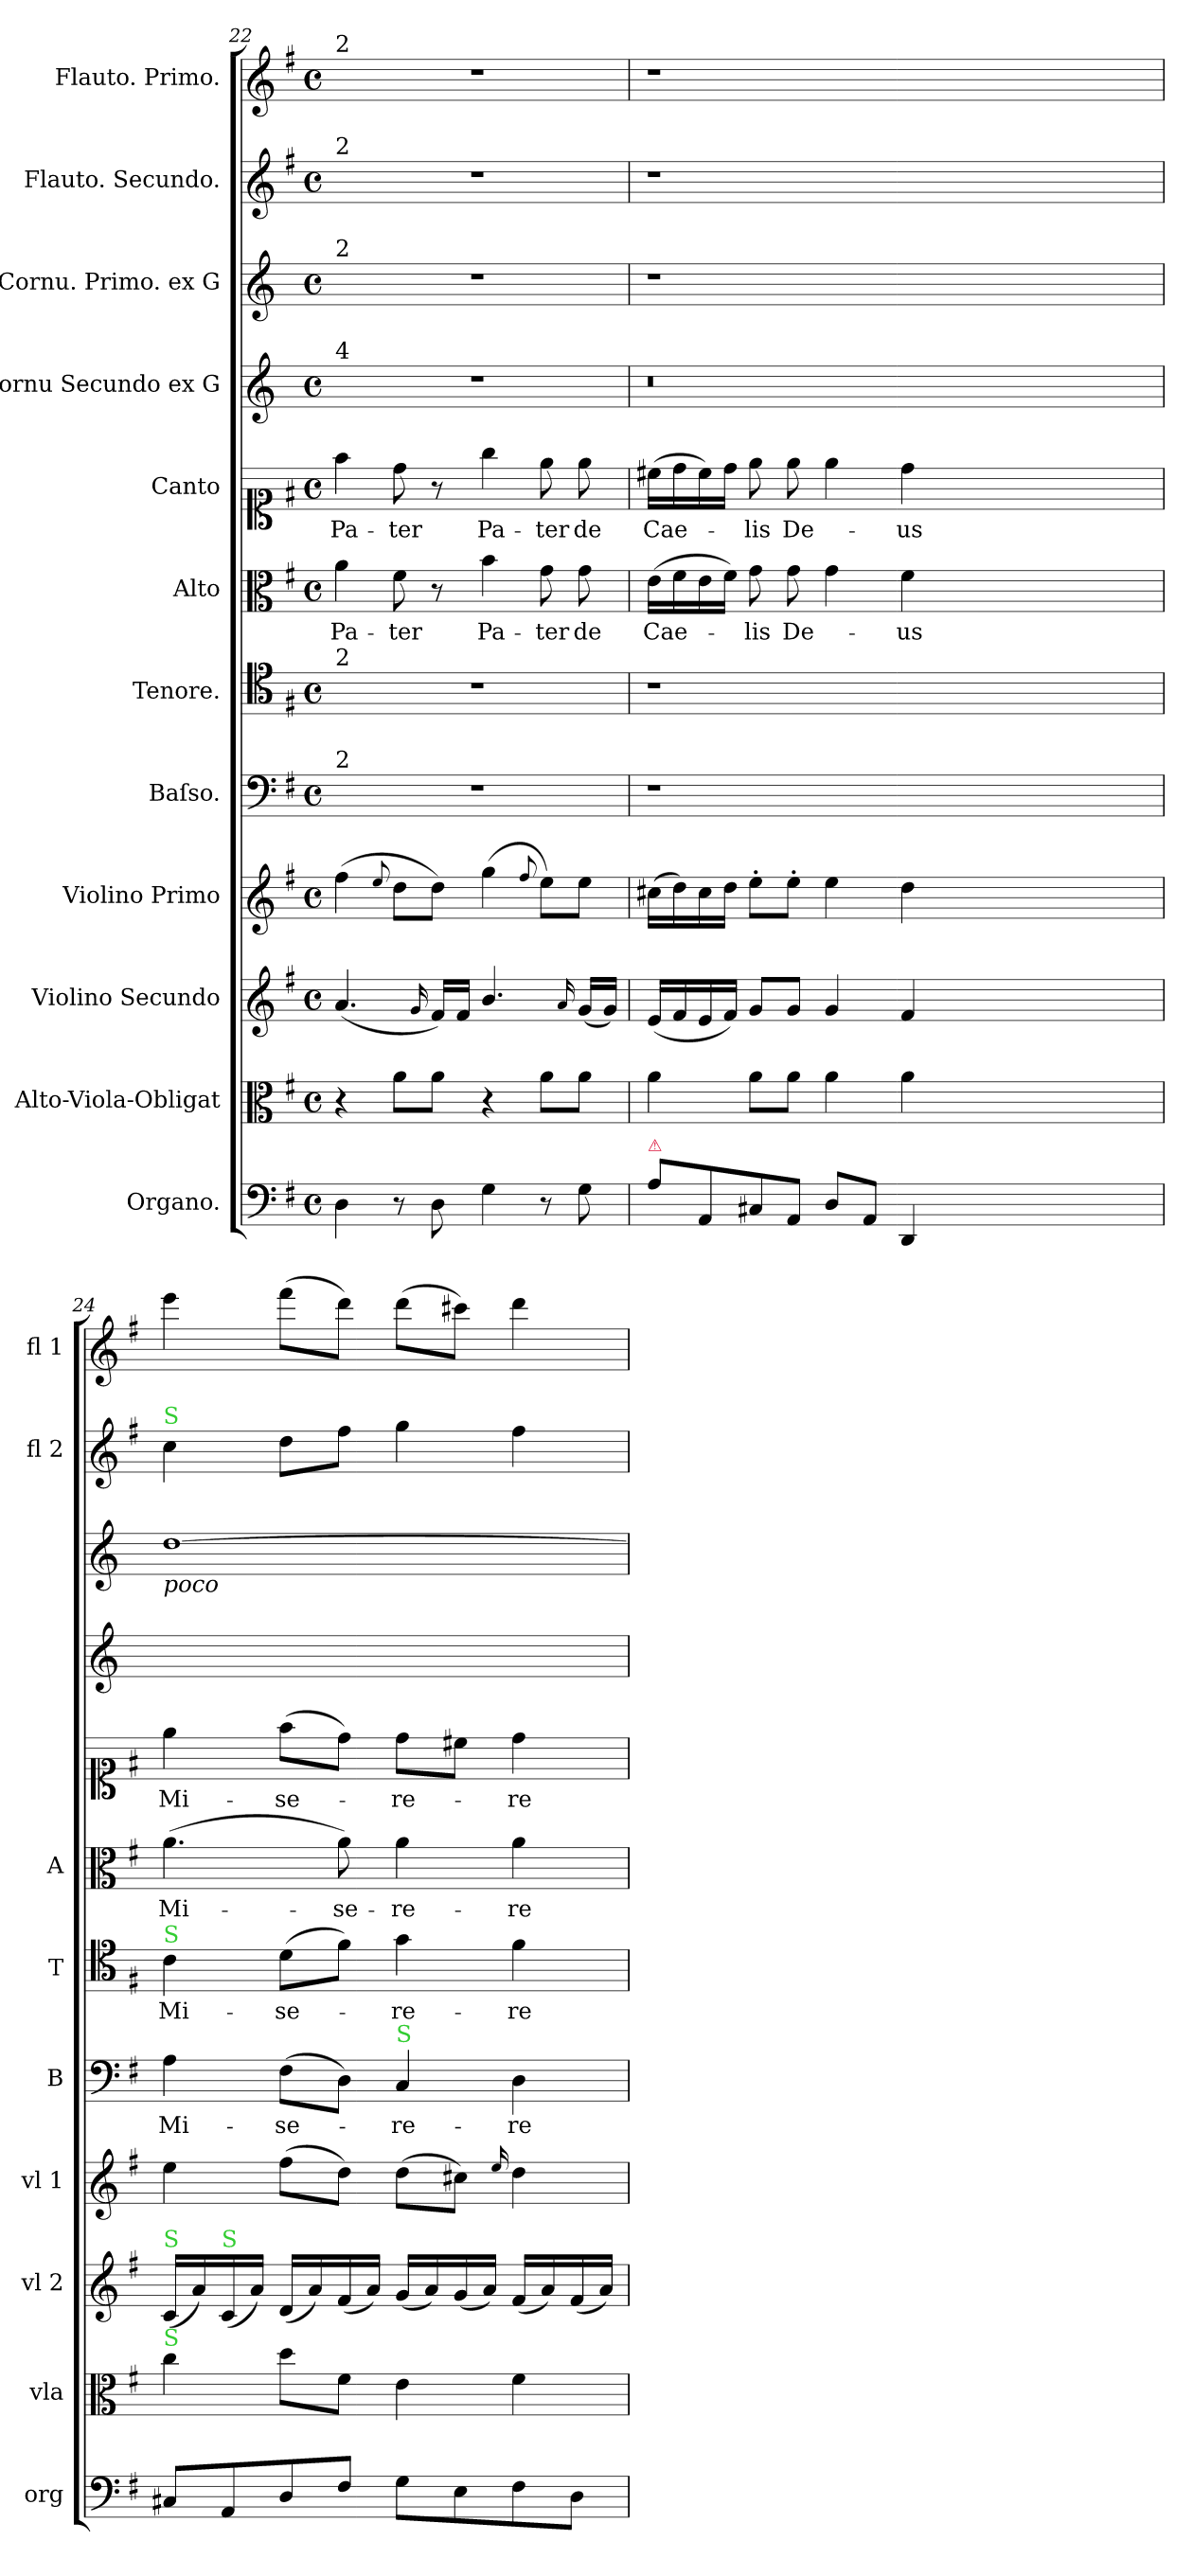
**kern	**dynam	**kern	**kern	**dynam	**kern	**dynam	**kern	**text	**kern	**text	**kern	**text	**kern	**text	**kern	**kern	**kern	**dynam	**kern	**dynam
*part12	*part12	*part11	*part10	*part10	*part9	*part9	*part8	*part8	*part7	*part7	*part6	*part6	*part5	*part5	*part4	*part3	*part2	*part2	*part1	*part1
*staff12	*staff12	*staff11	*staff10	*staff10	*staff9	*staff9	*staff8	*staff8	*staff7	*staff7	*staff6	*staff6	*staff5	*staff5	*staff4	*staff3	*staff2	*staff2	*staff1	*staff1
*I"Organo.	*	*I"Alto-Viola-Obligat	*I"Violino Secundo	*	*I"Violino Primo	*	*I"Baſso.	*	*I"Tenore.	*	*I"Alto	*	*I"Canto	*	*I"Cornu Secundo ex G	*I"Cornu. Primo. ex G	*I"Flauto. Secundo.	*	*I"Flauto. Primo.	*
*I'org	*	*I'vla	*I'vl 2	*	*I'vl 1	*	*I'B	*	*I'T	*	*I'A	*	*	*	*	*	*I'fl 2	*	*I'fl 1	*
*clefF4	*	*clefC3	*clefG2	*	*clefG2	*	*clefF4	*	*clefC4	*	*clefC3	*	*clefC1	*	*clefG2	*clefG2	*clefG2	*	*clefG2	*
*	*	*	*	*	*	*	*	*	*	*	*	*	*	*	*ITrd3c5	*ITrd3c5	*	*	*	*
*k[f#]	*	*k[f#]	*k[f#]	*	*k[f#]	*	*k[f#]	*	*k[f#]	*	*k[f#]	*	*k[f#]	*	*k[f#]	*k[f#]	*k[f#]	*	*k[f#]	*
*G:	*	*G:	*G:	*	*G:	*	*G:	*	*G:	*	*G:	*	*G:	*	*G:	*G:	*G:	*	*G:	*
*M4/4	*	*M4/4	*M4/4	*	*M4/4	*	*M4/4	*	*M4/4	*	*M4/4	*	*M4/4	*	*M4/4	*M4/4	*M4/4	*	*M4/4	*
*met(c)	*	*met(c)	*met(c)	*	*met(c)	*	*met(c)	*	*met(c)	*	*met(c)	*	*met(c)	*	*met(c)	*met(c)	*met(c)	*	*met(c)	*
=22	=22	=22	=22	=22	=22	=22	=22	=22	=22	=22	=22	=22	=22	=22	=22	=22	=22	=22	=22	=22
!	!	!	!	!	!	!	!	!	!	!	!	!	!	!	!	!	!	!	!LO:TX:a:t=2	!
!	!	!	!	!	!	!	!	!	!	!	!	!	!	!	!	!	!LO:TX:a:t=2	!	!	!
!	!	!	!	!	!	!	!	!	!	!	!	!	!	!	!	!LO:TX:a:t=2	!	!	!	!
!	!	!	!	!	!	!	!	!	!	!	!	!	!	!	!LO:TX:a:t=4	!	!	!	!	!
!	!	!	!	!	!	!	!	!	!LO:TX:a:t=2	!	!	!	!	!	!	!	!	!	!	!
!	!	!	!	!	!	!	!LO:TX:a:t=2	!	!	!	!	!	!	!	!	!	!	!	!	!
!	!LO:DY:b	!	!	!LO:DY:b	!	!LO:DY:b	!	!	!	!	!	!	!	!	!	!	!	!	!	!
4D\	piano	4r	(4.a/	piano	(4ff#\	piano	1r	.	1r	.	4a\	Pa-	4ff#\	Pa-	1r	1r	1r	.	1r	.
.	.	.	.	.	8qqee/	.	.	.	.	.	.	.	.	.	.	.	.	.	.	.
8r	.	8a\L	.	.	8dd\L	.	.	.	.	.	8f#\	-ter	8dd\	-ter	.	.	.	.	.	.
.	.	.	16qqg/	.	.	.	.	.	.	.	.	.	.	.	.	.	.	.	.	.
8D\	.	8a\J	16f#/LL)	.	8dd\J)	.	.	.	.	.	8r	.	8r	.	.	.	.	.	.	.
.	.	.	16f#/JJ	.	.	.	.	.	.	.	.	.	.	.	.	.	.	.	.	.
4G\	.	4r	4.b/	.	(4gg\	.	.	.	.	.	4b\	Pa-	4gg\	Pa-	.	.	.	.	.	.
.	.	.	.	.	8qqff#/	.	.	.	.	.	.	.	.	.	.	.	.	.	.	.
8r	.	8a\L	.	.	8ee\L)	.	.	.	.	.	8g\	-ter	8ee\	-ter	.	.	.	.	.	.
.	.	.	16qqa/	.	.	.	.	.	.	.	.	.	.	.	.	.	.	.	.	.
8G\	.	8a\J	(16g/LL	.	8ee\J	.	.	.	.	.	8g\	de	8ee\	de	.	.	.	.	.	.
.	.	.	16g/JJ)	.	.	.	.	.	.	.	.	.	.	.	.	.	.	.	.	.
=23	=23	=23	=23	=23	=23	=23	=23	=23	=23	=23	=23	=23	=23	=23	=23	=23	=23	=23	=23	=23
!LO:TX:a:color=crimson:t=⚠	!	!	!	!	!	!	!	!	!	!	!	!	!	!	!	!	!	!	!	!
8A\L	.	4a\	(16e/LL	.	(16cc#X\LL	.	1r	.	1r	.	(16e\LL	Cae-	(16cc#X\LL	Cae-	0.r	1r	1r	.	1r	.
.	.	.	16f#/	.	16dd\)	.	.	.	.	.	16f#\	.	16dd\	.	.	.	.	.	.	.
8AA/	.	.	16e/	.	16cc#\	.	.	.	.	.	16e\	.	16cc#\)	.	.	.	.	.	.	.
.	.	.	16f#/JJ)	.	16dd\JJ	.	.	.	.	.	16f#\JJ)	.	16dd\JJ	.	.	.	.	.	.	.
8C#X/	.	8a\L	8g/L	.	8ee'\L	.	.	.	.	.	8g\	-lis	8ee\	-lis	.	.	.	.	.	.
8AA/J	.	8a\J	8g/J	.	8ee'\J	.	.	.	.	.	8g\	De-	8ee\	De-	.	.	.	.	.	.
8D/L	.	4a\	4g/	.	4ee\	.	.	.	.	.	4g\	.	4ee\	.	.	.	.	.	.	.
8AA/J	.	.	.	.	.	.	.	.	.	.	.	.	.	.	.	.	.	.	.	.
4DD/	.	4a\	4f#/	.	4dd\	.	.	.	.	.	4f#\	-us	4dd\	-us	.	.	.	.	.	.
0ryy	.	0ryy	0ryy	.	0ryy	.	0ryy	.	0ryy	.	0ryy	.	0ryy	.	.	0ryy	0ryy	.	0ryy	.
=24	=24	=24	=24	=24	=24	=24	=24	=24	=24	=24	=24	=24	=24	=24	=24	=24	=24	=24	=24	=24
!	!	!	!	!	!	!	!	!	!	!	!	!	!	!	!	!	!LO:TX:a:color=limegreen:t=S	!	!	!
!	!	!	!	!	!	!	!	!	!	!	!	!	!	!	!	!LO:TX:b:i:t=poco	!	!	!	!
!	!	!	!	!	!	!	!	!	!LO:TX:a:color=limegreen:t=S	!	!	!	!	!	!	!	!	!	!	!
!	!	!	!LO:TX:a:color=limegreen:t=S	!	!	!	!	!	!	!	!	!	!	!	!	!	!	!	!	!
!	!	!LO:TX:a:color=limegreen:t=S	!	!	!	!	!	!	!	!	!	!	!	!	!	!	!	!	!	!
!	!LO:DY:b	!	!	!LO:DY:b	!	!LO:DY:b	!	!	!	!	!	!	!	!	!	!	!	!LO:DY:b	!	!LO:DY:b
8C#X/L	forte poco	4cc\	(16c/LL	poco forte	4ee\	poco forte	4A\	Mi-	4c\	Mi-	(4.a\	Mi-	4ee\	Mi-	1ryy	[1a	4cc\	poco forte	4eee\	poco forte
.	.	.	16a/)	.	.	.	.	.	.	.	.	.	.	.	.	.	.	.	.	.
!	!	!	!LO:TX:a:color=limegreen:t=S	!	!	!	!	!	!	!	!	!	!	!	!	!	!	!	!	!
8AA/	.	.	(16c/	.	.	.	.	.	.	.	.	.	.	.	.	.	.	.	.	.
.	.	.	16a/JJ)	.	.	.	.	.	.	.	.	.	.	.	.	.	.	.	.	.
8D/	.	8dd\L	(16d/LL	.	(8ff#\L	.	(8F#\L	-se-	(8d\L	-se-	.	.	(8ff#\L	-se-	.	.	8dd\L	.	(8fff#\L	.
.	.	.	16a/)	.	.	.	.	.	.	.	.	.	.	.	.	.	.	.	.	.
8F#/J	.	8f#\J	(16f#/	.	8dd\J)	.	8D\J)	.	8f#\J)	.	8a\)	-se-	8dd\J)	.	.	.	8ff#\J	.	8ddd\J)	.
.	.	.	16a/JJ)	.	.	.	.	.	.	.	.	.	.	.	.	.	.	.	.	.
!	!	!	!	!	!	!	!LO:TX:a:color=limegreen:t=S	!	!	!	!	!	!	!	!	!	!	!	!	!
8G\L	.	4e\	(16g/LL	.	(8dd\L	.	4C/	-re-	4g\	-re-	4a\	-re-	8dd\L	-re-	.	.	4gg\	.	(8ddd\L	.
.	.	.	16a/)	.	.	.	.	.	.	.	.	.	.	.	.	.	.	.	.	.
8E\	.	.	(16g/	.	8cc#X\J)	.	.	.	.	.	.	.	8cc#X\J	.	.	.	.	.	8ccc#X\J)	.
.	.	.	16a/JJ)	.	.	.	.	.	.	.	.	.	.	.	.	.	.	.	.	.
.	.	.	.	.	16qqee/	.	.	.	.	.	.	.	.	.	.	.	.	.	.	.
8F#\	.	4f#\	(16f#/LL	.	4dd\	.	4D\	-re	4f#\	-re	4a\	-re	4dd\	-re	.	.	4ff#\	.	4ddd\	.
.	.	.	16a/)	.	.	.	.	.	.	.	.	.	.	.	.	.	.	.	.	.
8D\J	.	.	(16f#/	.	.	.	.	.	.	.	.	.	.	.	.	.	.	.	.	.
.	.	.	16a/JJ)	.	.	.	.	.	.	.	.	.	.	.	.	.	.	.	.	.
=	=	=	=	=	=	=	=	=	=	=	=	=	=	=	=	=	=	=	=	=
*-	*-	*-	*-	*-	*-	*-	*-	*-	*-	*-	*-	*-	*-	*-	*-	*-	*-	*-	*-	*-
